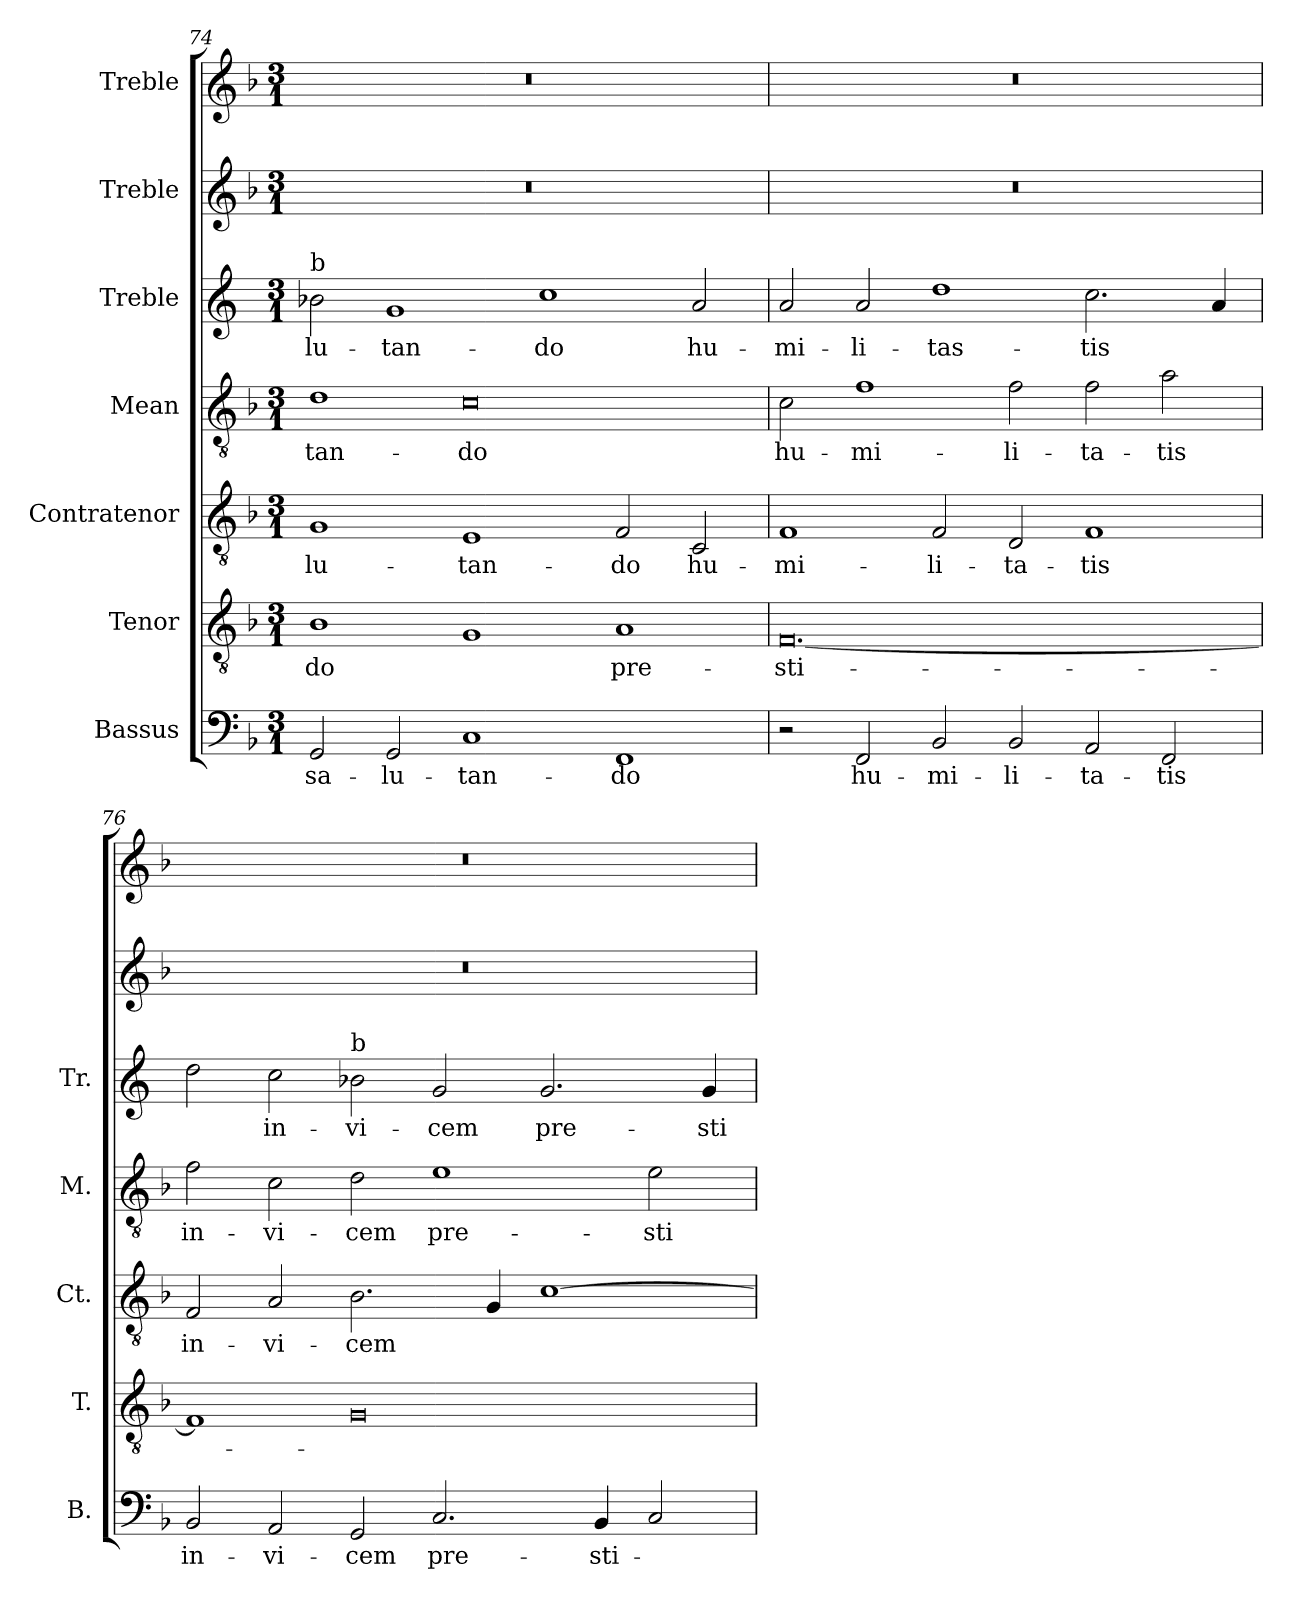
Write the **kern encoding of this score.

**kern	**text	**kern	**text	**kern	**text	**kern	**text	**kern	**text	**kern	**kern
*part7	*part7	*part6	*part6	*part5	*part5	*part4	*part4	*part3	*part3	*part2	*part1
*staff7	*staff7	*staff6	*staff6	*staff5	*staff5	*staff4	*staff4	*staff3	*staff3	*staff2	*staff1
*I"Bassus	*	*I"Tenor	*	*I"Contratenor	*	*I"Mean	*	*I"Treble	*	*I"Treble	*I"Treble
*I'B.	*	*I'T.	*	*I'Ct.	*	*I'M.	*	*I'Tr.	*	*	*
*clefF4	*	*clefGv2	*	*clefGv2	*	*clefGv2	*	*clefG2	*	*clefG2	*clefG2
*	*	*ITrd7c12	*	*ITrd7c12	*	*ITrd7c12	*	*	*	*	*
*k[b-]	*	*k[b-]	*	*k[b-]	*	*k[b-]	*	*k[]	*	*k[b-]	*k[b-]
*F:	*	*F:	*	*F:	*	*F:	*	*	*	*F:	*F:
*M3/1	*	*M3/1	*	*M3/1	*	*M3/1	*	*M3/1	*	*M3/1	*M3/1
=74	=74	=74	=74	=74	=74	=74	=74	=74	=74	=74	=74
!	!LO:LY:b:color=#000000	!	!	!	!	!	!	!	!	!	!
!	!	!	!LO:LY:b:color=#000000	!	!	!	!	!	!	!	!
!	!	!	!	!	!LO:LY:b:color=#000000	!	!	!	!	!	!
!	!	!	!	!	!	!	!LO:LY:b:color=#000000	!	!	!	!
!	!	!	!	!	!	!	!	!LO:TX:a:t=b	!	!	!
!	!	!	!	!	!	!	!	!	!LO:LY:b:color=#000000	!LO:N:vis=1	!LO:N:vis=1
2GGi/	sa-	1BB-i	-do	1GGi	-lu-	1Di	-tan-	2b-i\	-lu-	0.r	0.r
!	!LO:LY:b:color=#000000	!	!	!	!	!	!	!	!	!	!
!	!	!	!	!	!	!	!	!	!LO:LY:b:color=#000000	!	!
2GGi/	-lu-	.	.	.	.	.	.	1gi	-tan-	.	.
!	!LO:LY:b:color=#000000	!	!	!	!	!	!	!	!	!	!
!	!	!	!	!	!LO:LY:b:color=#000000	!	!	!	!	!	!
!	!	!	!	!	!	!	!LO:LY:b:color=#000000	!	!	!	!
1Ci	-tan-	1GGi	.	1EEi	-tan-	0Ci	-do	.	.	.	.
!	!	!	!	!	!	!	!	!	!LO:LY:b:color=#000000	!	!
.	.	.	.	.	.	.	.	1cci	-do	.	.
!	!LO:LY:b:color=#000000	!	!	!	!	!	!	!	!	!	!
!	!	!	!LO:LY:b:color=#000000	!	!	!	!	!	!	!	!
!	!	!	!	!	!LO:LY:b:color=#000000	!	!	!	!	!	!
1FFi	-do	1AAi	pre-	2FFi/	-do	.	.	.	.	.	.
!	!	!	!	!	!LO:LY:b:color=#000000	!	!	!	!	!	!
!	!	!	!	!	!	!	!	!	!LO:LY:b:color=#000000	!	!
.	.	.	.	2CCi/	hu-	.	.	2ai/	hu-	.	.
=75`	=75`	=75`	=75`	=75`	=75`	=75`	=75`	=75`	=75`	=75`	=75`
!	!	!	!LO:LY:b:color=#000000	!	!	!	!	!	!	!	!
!	!	!	!	!	!LO:LY:b:color=#000000	!	!	!	!	!	!
!	!	!	!	!	!	!	!LO:LY:b:color=#000000	!	!	!	!
!	!	!	!	!	!	!	!	!	!LO:LY:b:color=#000000	!LO:N:vis=1	!LO:N:vis=1
2r	.	[<0.FFi	-sti-	1FFi	-mi-	2Ci\	hu-	2ai/	-mi-	0.r	0.r
!	!LO:LY:b:color=#000000	!	!	!	!	!	!	!	!	!	!
!	!	!	!	!	!	!	!LO:LY:b:color=#000000	!	!	!	!
!	!	!	!	!	!	!	!	!	!LO:LY:b:color=#000000	!	!
2FFi/	hu-	.	.	.	.	1Fi	-mi-	2ai/	-li-	.	.
!	!LO:LY:b:color=#000000	!	!	!	!	!	!	!	!	!	!
!	!	!	!	!	!LO:LY:b:color=#000000	!	!	!	!	!	!
!	!	!	!	!	!	!	!	!	!LO:LY:b:color=#000000	!	!
2BB-i/	-mi-	.	.	2FFi/	-li-	.	.	1ddi	-tas-	.	.
!	!LO:LY:b:color=#000000	!	!	!	!	!	!	!	!	!	!
!	!	!	!	!	!LO:LY:b:color=#000000	!	!	!	!	!	!
!	!	!	!	!	!	!	!LO:LY:b:color=#000000	!	!	!	!
2BB-i/	-li-	.	.	2DDi/	-ta-	2Fi\	-li-	.	.	.	.
!	!LO:LY:b:color=#000000	!	!	!	!	!	!	!	!	!	!
!	!	!	!	!	!LO:LY:b:color=#000000	!	!	!	!	!	!
!	!	!	!	!	!	!	!LO:LY:b:color=#000000	!	!	!	!
!	!	!	!	!	!	!	!	!	!LO:LY:b:color=#000000	!	!
2AAi/	-ta-	.	.	1FFi	-tis	2Fi\	-ta-	2.cci\	-tis	.	.
!	!LO:LY:b:color=#000000	!	!	!	!	!	!	!	!	!	!
!	!	!	!	!	!	!	!LO:LY:b:color=#000000	!	!	!	!
2FFi/	-tis	.	.	.	.	2Ai\	-tis	.	.	.	.
.	.	.	.	.	.	.	.	4ai/	.	.	.
!!LO:LB:g=z
=76`	=76`	=76`	=76`	=76`	=76`	=76`	=76`	=76`	=76`	=76`	=76`
!	!LO:LY:b:color=#000000	!	!	!	!	!	!	!	!	!	!
!	!	!	!	!	!LO:LY:b:color=#000000	!	!	!	!	!	!
!	!	!	!	!	!	!	!LO:LY:b:color=#000000	!	!	!LO:N:vis=1	!LO:N:vis=1
2BB-i/	in-	1FFi]	.	2FFi/	in-	2Fi\	in-	2ddi\	.	0.r	0.r
!	!LO:LY:b:color=#000000	!	!	!	!	!	!	!	!	!	!
!	!	!	!	!	!LO:LY:b:color=#000000	!	!	!	!	!	!
!	!	!	!	!	!	!	!LO:LY:b:color=#000000	!	!	!	!
!	!	!	!	!	!	!	!	!	!LO:LY:b:color=#000000	!	!
2AAi/	-vi-	.	.	2AAi/	-vi-	2Ci\	-vi-	2cci\	in-	.	.
!	!LO:LY:b:color=#000000	!	!	!	!	!	!	!	!	!	!
!	!	!	!	!	!LO:LY:b:color=#000000	!	!	!	!	!	!
!	!	!	!	!	!	!	!LO:LY:b:color=#000000	!	!	!	!
!	!	!	!	!	!	!	!	!LO:TX:a:t=b	!	!	!
!	!	!	!	!	!	!	!	!	!LO:LY:b:color=#000000	!	!
2GGi/	-cem	0GGi	.	2.BB-i\	-cem	2Di\	-cem	2b-i\	-vi-	.	.
!	!LO:LY:b:color=#000000	!	!	!	!	!	!	!	!	!	!
!	!	!	!	!	!	!	!LO:LY:b:color=#000000	!	!	!	!
!	!	!	!	!	!	!	!	!	!LO:LY:b:color=#000000	!	!
2.Ci/	pre-	.	.	.	.	1Ei	pre-	2gi/	-cem	.	.
.	.	.	.	4GGi/	.	.	.	.	.	.	.
!	!	!	!	!	!	!	!	!	!LO:LY:b:color=#000000	!	!
.	.	.	.	[>1Ci	.	.	.	2.gi/	pre-	.	.
!	!LO:LY:b:color=#000000	!	!	!	!	!	!	!	!	!	!
4BB-i/	-sti-	.	.	.	.	.	.	.	.	.	.
!	!	!	!	!	!	!	!LO:LY:b:color=#000000	!	!	!	!
2Ci/	.	.	.	.	.	2Ei\	-sti-	.	.	.	.
!	!	!	!	!	!	!	!	!	!LO:LY:b:color=#000000	!	!
.	.	.	.	.	.	.	.	4gi/	-sti-	.	.
=`	=`	=`	=`	=`	=`	=`	=`	=`	=`	=`	=`
*-	*-	*-	*-	*-	*-	*-	*-	*-	*-	*-	*-
